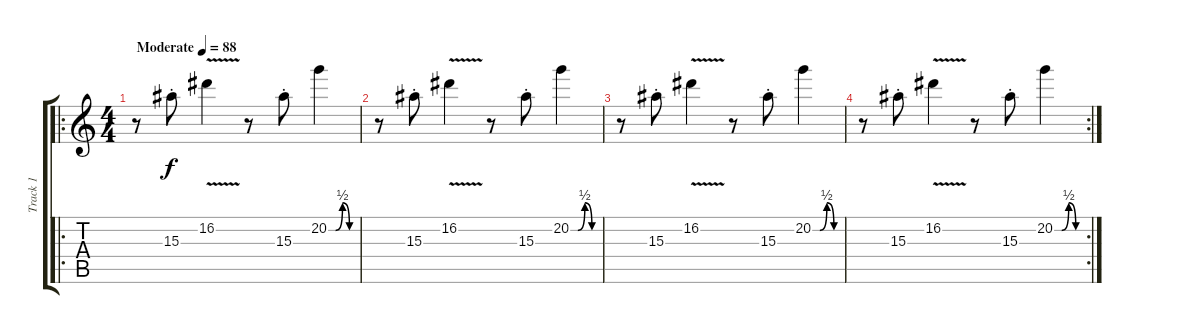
\track ("Track 1" "Track 1") {instrument overdrivenguitar}
\staff {score tabs}
\tuning (E4 B3 G3 D3 A2 E2) {hide}
\ro
\ts (4 4)
\tempo (88 "Moderate")
\clef g2
\ks c
r.8{dy f instrument overdrivenguitar} 15.3{st}.8 16.2{v}.4 r.8 15.3{st}.8 20.2{be (custom 0 0 15 0 30 2 45 0 60 0)}.4 |
r.8 15.3{st}.8 16.2{v}.4 r.8 15.3{st}.8 20.2{be (custom 0 0 15 0 30 2 45 0 60 0)}.4 |
r.8 15.3{st}.8 16.2{v}.4 r.8 15.3{st}.8 20.2{be (custom 0 0 15 0 30 2 45 0 60 0)}.4 |
\rc 2
r.8 15.3{st}.8 16.2{v}.4 r.8 15.3{st}.8 20.2{be (custom 0 0 15 0 30 2 45 0 60 0)}.4
